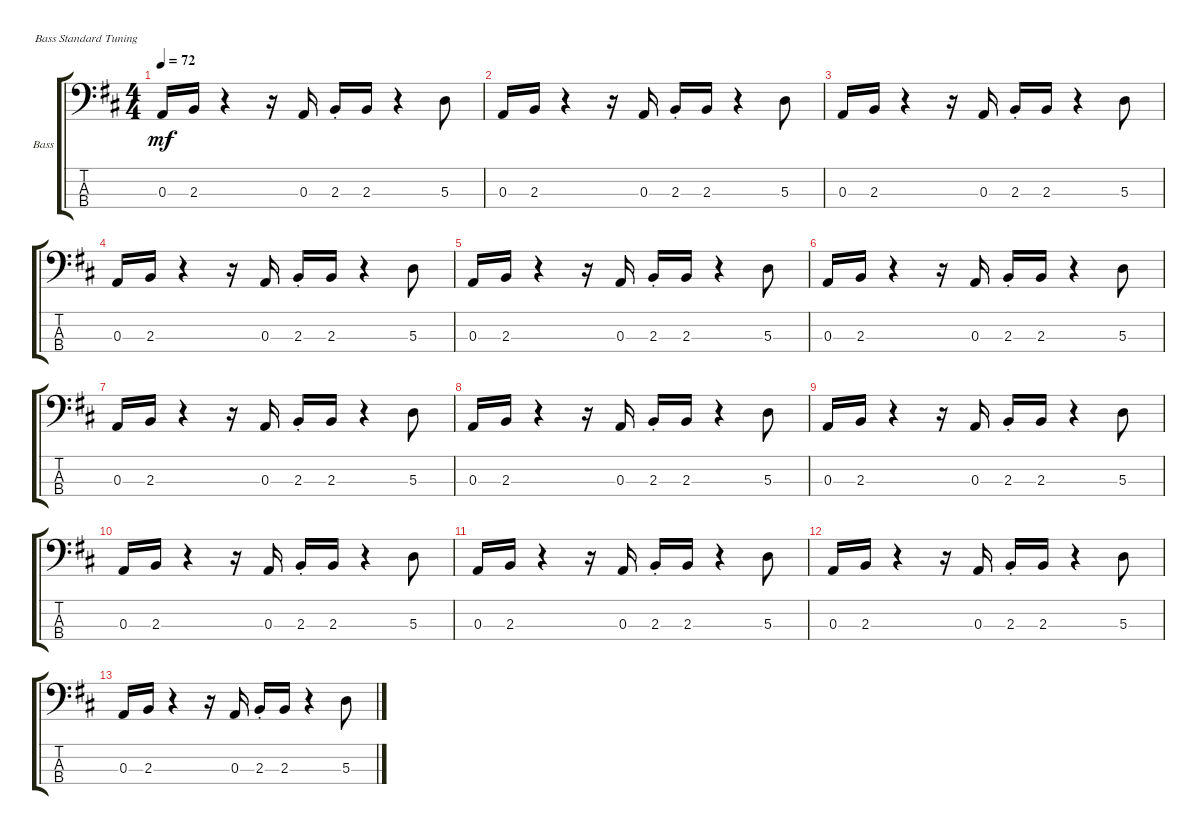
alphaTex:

\defaultSystemsLayout 4
\bracketExtendMode groupsimilarinstruments
\firstSystemTrackNameOrientation horizontal
\otherSystemsTrackNameOrientation horizontal
\track ("Bass" "Bass") {multiBarRest instrument electricbassfinger}
\staff {score tabs}
\tuning (G2 D2 A1 E1)
\ts (4 4)
\tempo 72
\clef f4
\ks d
0.3.16{dy mf} 2.3.16 r.4 r.16 0.3.16 2.3{st}.16 2.3.16 r.4 5.3.8 |
0.3.16 2.3.16 r.4 r.16 0.3.16 2.3{st}.16 2.3.16 r.4 5.3.8 |
0.3.16 2.3.16 r.4 r.16 0.3.16 2.3{st}.16 2.3.16 r.4 5.3.8 |
0.3.16 2.3.16 r.4 r.16 0.3.16 2.3{st}.16 2.3.16 r.4 5.3.8 |
0.3.16 2.3.16 r.4 r.16 0.3.16 2.3{st}.16 2.3.16 r.4 5.3.8 |
0.3.16 2.3.16 r.4 r.16 0.3.16 2.3{st}.16 2.3.16 r.4 5.3.8 |
0.3.16 2.3.16 r.4 r.16 0.3.16 2.3{st}.16 2.3.16 r.4 5.3.8 |
0.3.16 2.3.16 r.4 r.16 0.3.16 2.3{st}.16 2.3.16 r.4 5.3.8 |
0.3.16 2.3.16 r.4 r.16 0.3.16 2.3{st}.16 2.3.16 r.4 5.3.8 |
0.3.16 2.3.16 r.4 r.16 0.3.16 2.3{st}.16 2.3.16 r.4 5.3.8 |
0.3.16 2.3.16 r.4 r.16 0.3.16 2.3{st}.16 2.3.16 r.4 5.3.8 |
0.3.16 2.3.16 r.4 r.16 0.3.16 2.3{st}.16 2.3.16 r.4 5.3.8 |
0.3.16 2.3.16 r.4 r.16 0.3.16 2.3{st}.16 2.3.16 r.4 5.3.8
